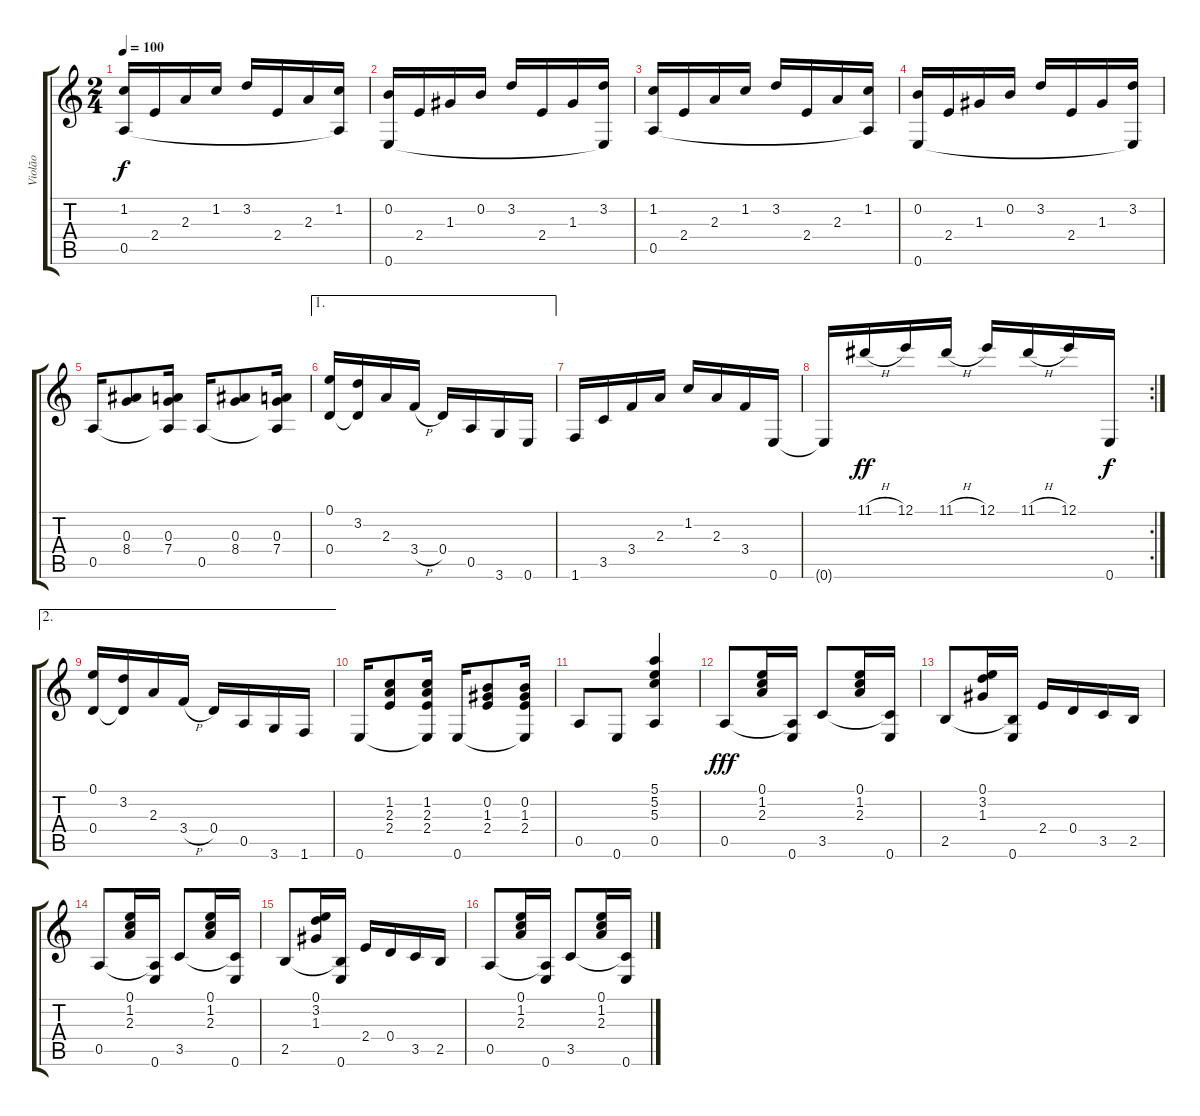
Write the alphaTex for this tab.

\track ("Violão" "Violão") {instrument acousticguitarnylon}
\staff {score tabs}
\tuning (E4 B3 G3 D3 A2 E2) {hide}
\ts (2 4)
\tempo 100
\clef g2
\ks c
(1.2 0.5).16{dy f} 2.4.16 2.3.16 1.2.16 3.2.16 2.4.16 2.3.16 (1.2 0.5{t}).16 |
(0.2 0.6).16 2.4.16 1.3.16 0.2.16 3.2.16 2.4.16 1.3.16 (3.2 0.6{t}).16 |
(1.2 0.5).16 2.4.16 2.3.16 1.2.16 3.2.16 2.4.16 2.3.16 (1.2 0.5{t}).16 |
(0.2 0.6).16 2.4.16 1.3.16 0.2.16 3.2.16 2.4.16 1.3.16 (3.2 0.6{t}).16 |
0.5.16 (0.3 8.4).8 (0.3 7.4 0.5{t}).16 0.5.16 (0.3 8.4).8 (0.3 7.4 0.5{t}).16 |
\ae 1
(0.1 0.4).16 (3.2 0.4{t}).16 2.3.16 3.4{h}.16 0.4.16 0.5.16 3.6.16 0.6.16 |
1.6.16 3.5.16 3.4.16 2.3.16 1.2.16 2.3.16 3.4.16 0.6.16 |
\rc 2
0.6{t}.16 11.1{h}.16{dy ff} 12.1.16 11.1{h}.16 12.1.16 11.1{h}.16 12.1.16 0.6.16{dy f} |
\ae 2
(0.1 0.4).16 (3.2 0.4{t}).16 2.3.16 3.4{h}.16 0.4.16 0.5.16 3.6.16 1.6.16 |
0.6.16 (1.2 2.3 2.4).8 (1.2 2.3 2.4 0.6{t}).16 0.6.16 (0.2 1.3 2.4).8 (0.2 1.3 2.4 0.6{t}).16 |
0.5.8 0.6.8 (5.1 5.2 5.3 0.5).4 |
0.5.8{dy fff} (0.1 1.2 2.3).16 (0.5{t} 0.6).16 3.5.8 (0.1 1.2 2.3).16 (3.5{t} 0.6).16 |
2.5.8 (0.1 3.2 1.3).16 (2.5{t} 0.6).16 2.4.16 0.4.16 3.5.16 2.5.16 |
0.5.8 (0.1 1.2 2.3).16 (0.5{t} 0.6).16 3.5.8 (0.1 1.2 2.3).16 (3.5{t} 0.6).16 |
2.5.8 (0.1 3.2 1.3).16 (2.5{t} 0.6).16 2.4.16 0.4.16 3.5.16 2.5.16 |
0.5.8 (0.1 1.2 2.3).16 (0.5{t} 0.6).16 3.5.8 (0.1 1.2 2.3).16 (3.5{t} 0.6).16
